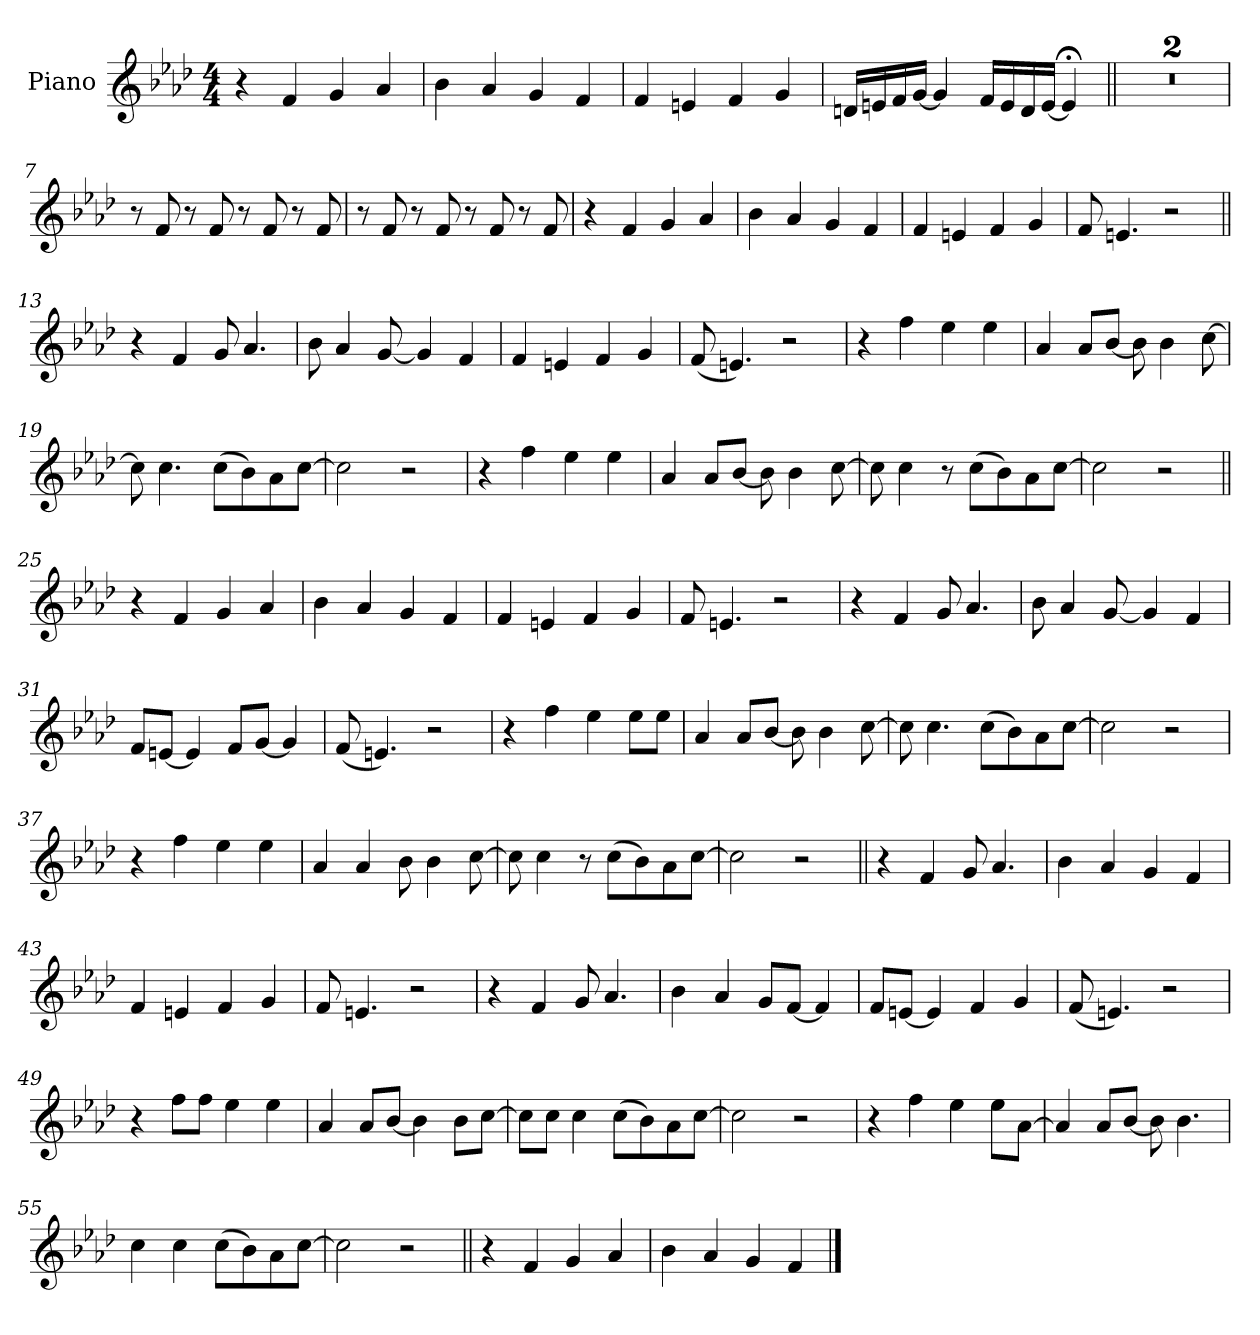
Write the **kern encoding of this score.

**kern
*part1
*staff1
*I"Piano
*I'Pno.
*clefG2
*k[b-e-a-d-]
*M4/4
=1
4r
4f
4g
4a-
=2
4b-
4a-
4g
4f
=3
4f
4en
4f
4g
=4
16dnLL
16en
16f
[16gJJ
4g]
16fLL
16e
16d
[16eJJ
4e;<]
=5||
1r
=6
1r
=7
8r
8f
8r
8f
8r
8f
8r
8f
=8
8r
8f
8r
8f
8r
8f
8r
8f
=9
4r
4f
4g
4a-
=10
4b-
4a-
4g
4f
=11
4f
4en
4f
4g
=12
8f
4.en
2r
=13||
4r
4f
8g
4.a-
=14
8b-
4a-
[8g
4g]
4f
=15
4f
4en
4f
4g
=16
(8f
4.en)
2r
=17
4r
4ff
4ee-
4ee-
=18
4a-
8a-L
[8b-J
8b-]
4b-
[8cc
=19
8cc]
4.cc
(8ccL
8b-)
8a-
[8ccJ
=20
2cc]
2r
=21
4r
4ff
4ee-
4ee-
=22
4a-
8a-L
[8b-J
8b-]
4b-
[8cc
=23
8cc]
4cc
8r
(8ccL
8b-)
8a-
[8ccJ
=24
2cc]
2r
=25||
4r
4f
4g
4a-
=26
4b-
4a-
4g
4f
=27
4f
4en
4f
4g
=28
8f
4.en
2r
=29
4r
4f
8g
4.a-
=30
8b-
4a-
[8g
4g]
4f
=31
8fL
[8enJ
4e]
8fL
[8gJ
4g]
=32
(8f
4.en)
2r
=33
4r
4ff
4ee-
8ee-L
8ee-J
=34
4a-
8a-L
[8b-J
8b-]
4b-
[8cc
=35
8cc]
4.cc
(8ccL
8b-)
8a-
[8ccJ
=36
2cc]
2r
=37
4r
4ff
4ee-
4ee-
=38
4a-
4a-
8b-
4b-
[8cc
=39
8cc]
4cc
8r
(8ccL
8b-)
8a-
[8ccJ
=40
2cc]
2r
=41||
4r
4f
8g
4.a-
=42
4b-
4a-
4g
4f
=43
4f
4en
4f
4g
=44
8f
4.en
2r
=45
4r
4f
8g
4.a-
=46
4b-
4a-
8gL
[8fJ
4f]
=47
8fL
[8enJ
4e]
4f
4g
=48
(8f
4.en)
2r
=49
4r
8ffL
8ffJ
4ee-
4ee-
=50
4a-
8a-L
[8b-J
4b-]
8b-L
[8ccJ
=51
8ccL]
8ccJ
4cc
(8ccL
8b-)
8a-
[8ccJ
=52
2cc]
2r
=53
4r
4ff
4ee-
8ee-L
[8a-J
=54
4a-]
8a-L
[8b-J
8b-]
4.b-
=55
4cc
4cc
(8ccL
8b-)
8a-
[8ccJ
=56
2cc]
2r
=57||
4r
4f
4g
4a-
=58
4b-
4a-
4g
4f
==
*-
